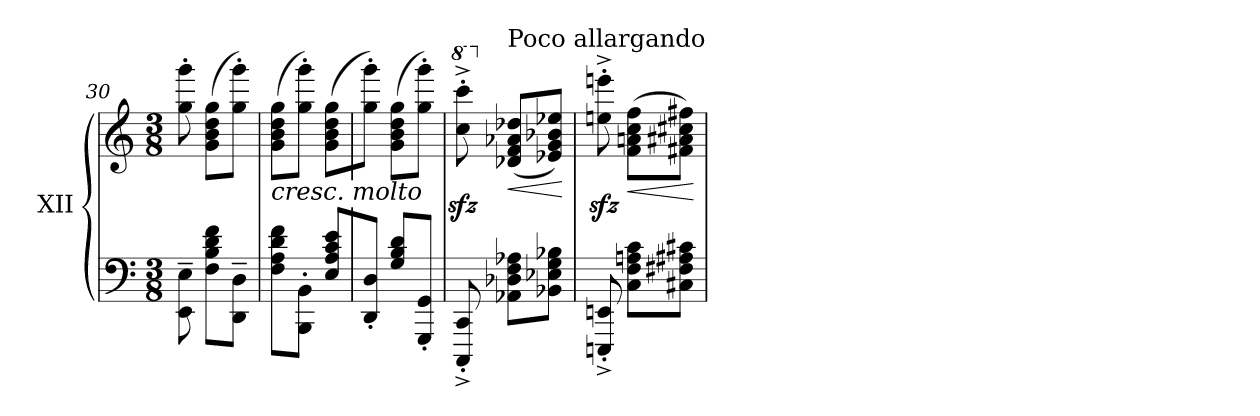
**kern	**kern	**dynam
*part1	*part1	*part1
*staff2	*staff1	*staff1/2
*I"XII	*	*
!!LO:LB:g=z
*clefF4	*clefG2	*
*k[]	*k[]	*
*M3/8	*M3/8	*
=30	=30	=30
8EE\~ 8E\~	8gg\' 8ggg\'	.
8F\ 8B\ 8d\ 8f\L	(>8g\ 8b\ 8dd\ 8gg\L	.
8DD\~ 8D\~J	8gg\' 8ggg\'J)	.
=31	=31	=31
!	!LO:TX:b:i:t=cresc. molto	!
8F\ 8A\ 8d\ 8f\L	(>8g\ 8b\ 8dd\ 8gg\L	.
8BBB\' 8BB\'J	8gg\' 8ggg\'J)	.
8E/ 8A/ 8c/ 8e/L	(>8g\ 8b\ 8dd\ 8gg\L	.
=32	=32	=32
8DD/' 8D/'J	8gg\' 8ggg\'J)	.
8G/ 8B/ 8d/L	(>8g\ 8b\ 8dd\ 8gg\L	.
8GGG/' 8GG/'J	8gg\' 8ggg\'J)	.
=33	=33	=33
*	*8va	*
8CCC/'^ 8CC/'^	8ccc\zz<'^ 8cccc\zz<'^	.
*	*X8va	*
!	!LO:TX:t=Poco allargando	!
!	!	!LO:HP:b
8AA-X\ 8D-X\ 8F\ 8A-X\L	(<8d-X/ 8f/ 8a-X/ 8dd-X/L	<
8BB-X\ 8E-X\ 8G\ 8B-X\J	8e-X/ 8g/ 8b-X/ 8ee-X/J)	.
.	.	[
=34	=34	=34
8EEEn/'^ 8EEn/'^	8een\zz<'^ 8eeen\zz<'^	.
!	!	!LO:HP:b
8C\ 8F\ 8An\ 8c\L	(>8f\ 8an\ 8cc\ 8ff\L	<
8C#X\ 8F#X\ 8A#X\ 8c#X\J	8f#X\ 8a#X\ 8cc#X\ 8ff#X\J)	.
.	.	[
=	=	=
*-	*-	*-
